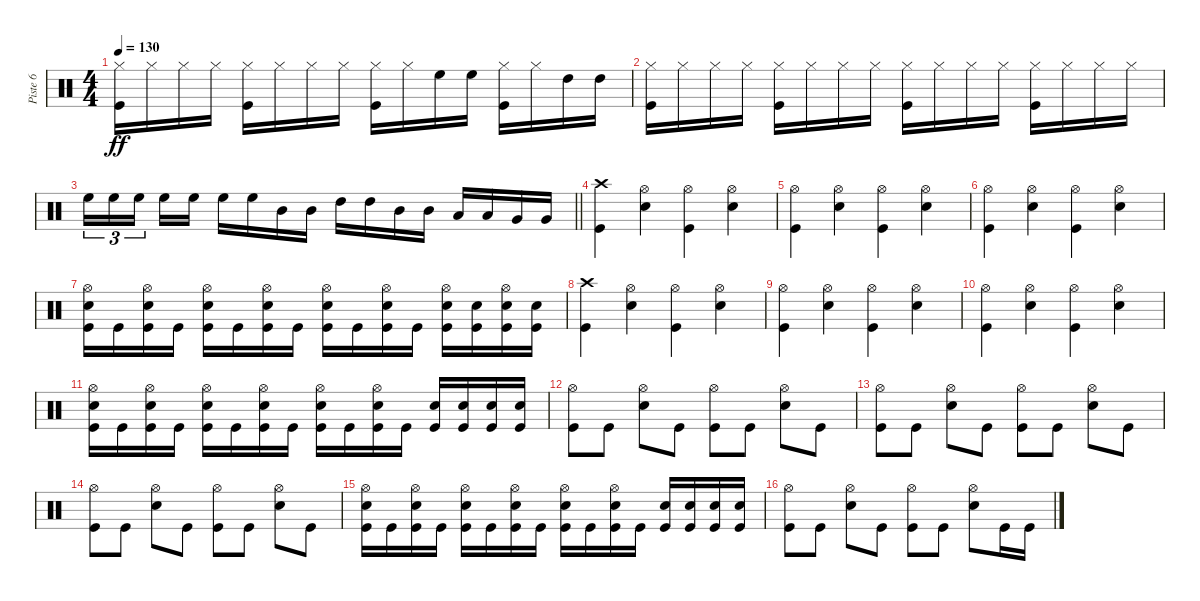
\track ("Piste 6" "Piste 6") {instrument percussion}
\staff {score}
\articulation defaults
\ts (4 4)
\tempo 130
\clef neutral
\ks c
("Kick (hit)" "Hi-Hat (closed)").16{dy ff} "Hi-Hat (closed)".16 "Hi-Hat (closed)".16 "Hi-Hat (closed)".16 ("Kick (hit)" "Hi-Hat (closed)").16 "Hi-Hat (closed)".16 "Hi-Hat (closed)".16 "Hi-Hat (closed)".16 ("Kick (hit)" "Hi-Hat (closed)").16 "Hi-Hat (closed)".16 "High Floor Tom (hit)".16 "High Floor Tom (hit)".16 ("Kick (hit)" "Hi-Hat (closed)").16 "Hi-Hat (closed)".16 "High Tom (hit)".16 "High Tom (hit)".16 |
("Kick (hit)" "Hi-Hat (closed)").16 "Hi-Hat (closed)".16 "Hi-Hat (closed)".16 "Hi-Hat (closed)".16 ("Kick (hit)" "Hi-Hat (closed)").16 "Hi-Hat (closed)".16 "Hi-Hat (closed)".16 "Hi-Hat (closed)".16 ("Kick (hit)" "Hi-Hat (closed)").16 "Hi-Hat (closed)".16 "Hi-Hat (closed)".16 "Hi-Hat (closed)".16 ("Kick (hit)" "Hi-Hat (closed)").16 "Hi-Hat (closed)".16 "Hi-Hat (closed)".16 "Hi-Hat (closed)".16 |
\barLineRight lightlight "High Floor Tom (hit)".16{tu (3 2)} "High Floor Tom (hit)".16{tu (3 2)} "High Floor Tom (hit)".16{tu (3 2) beam splitsecondary} "High Floor Tom (hit)".16 "High Floor Tom (hit)".16 "High Floor Tom (hit)".16 "High Floor Tom (hit)".16 "Mid Tom (hit)".16 "Mid Tom (hit)".16 "High Tom (hit)".16 "High Tom (hit)".16 "Mid Tom (hit)".16 "Mid Tom (hit)".16 "Low Tom (hit)".16 "Low Tom (hit)".16 "Very Low Tom (hit)".16 "Very Low Tom (hit)".16
|
("Crash high (hit)" "Kick (hit)").4 ("Snare (hit) 2" "Hi-Hat (open)").4 ("Hi-Hat (open)" "Kick (hit)").4 ("Snare (hit) 2" "Hi-Hat (open)").4 |
("Hi-Hat (open)" "Kick (hit)").4 ("Snare (hit) 2" "Hi-Hat (open)").4 ("Kick (hit)" "Hi-Hat (open)").4 ("Hi-Hat (open)" "Snare (hit) 2").4 |
("Kick (hit)" "Hi-Hat (open)").4 ("Hi-Hat (open)" "Snare (hit) 2").4 ("Kick (hit)" "Hi-Hat (open)").4 ("Hi-Hat (open)" "Snare (hit) 2").4 |
("Hi-Hat (open)" "Snare (hit) 2" "Kick (hit)").16 "Kick (hit)".16 ("Hi-Hat (open)" "Snare (hit) 2" "Kick (hit)").16 "Kick (hit)".16 ("Hi-Hat (open)" "Snare (hit) 2" "Kick (hit)").16 "Kick (hit)".16 ("Hi-Hat (open)" "Snare (hit) 2" "Kick (hit)").16 "Kick (hit)".16 ("Hi-Hat (open)" "Snare (hit) 2" "Kick (hit)").16 "Kick (hit)".16 ("Hi-Hat (open)" "Snare (hit) 2" "Kick (hit)").16 "Kick (hit)".16 ("Hi-Hat (open)" "Snare (hit) 2" "Kick (hit)").16 ("Snare (hit) 2" "Kick (hit)").16 ("Hi-Hat (open)" "Snare (hit) 2" "Kick (hit)").16 ("Snare (hit) 2" "Kick (hit)").16 |
("Crash high (hit)" "Kick (hit)").4 ("Snare (hit) 2" "Hi-Hat (open)").4 ("Hi-Hat (open)" "Kick (hit)").4 ("Snare (hit) 2" "Hi-Hat (open)").4 |
("Hi-Hat (open)" "Kick (hit)").4 ("Snare (hit) 2" "Hi-Hat (open)").4 ("Kick (hit)" "Hi-Hat (open)").4 ("Hi-Hat (open)" "Snare (hit) 2").4 |
("Kick (hit)" "Hi-Hat (open)").4 ("Hi-Hat (open)" "Snare (hit) 2").4 ("Kick (hit)" "Hi-Hat (open)").4 ("Hi-Hat (open)" "Snare (hit) 2").4 |
("Hi-Hat (open)" "Snare (hit) 2" "Kick (hit)").16 "Kick (hit)".16 ("Hi-Hat (open)" "Snare (hit) 2" "Kick (hit)").16 "Kick (hit)".16 ("Hi-Hat (open)" "Snare (hit) 2" "Kick (hit)").16 "Kick (hit)".16 ("Hi-Hat (open)" "Snare (hit) 2" "Kick (hit)").16 "Kick (hit)".16 ("Hi-Hat (open)" "Snare (hit) 2" "Kick (hit)").16 "Kick (hit)".16 ("Hi-Hat (open)" "Snare (hit) 2" "Kick (hit)").16 "Kick (hit)".16 ("Snare (hit) 2" "Kick (hit)").16 ("Snare (hit) 2" "Kick (hit)").16 ("Snare (hit) 2" "Kick (hit)").16 ("Snare (hit) 2" "Kick (hit)").16 |
("Hi-Hat (open)" "Kick (hit)").8 "Kick (hit)".8 ("Snare (hit) 2" "Hi-Hat (open)").8 "Kick (hit)".8 ("Kick (hit)" "Hi-Hat (open)").8 "Kick (hit)".8 ("Snare (hit) 2" "Hi-Hat (open)").8 "Kick (hit)".8 |
("Kick (hit)" "Hi-Hat (open)").8 "Kick (hit)".8 ("Snare (hit) 2" "Hi-Hat (open)").8 "Kick (hit)".8 ("Kick (hit)" "Hi-Hat (open)").8 "Kick (hit)".8 ("Snare (hit) 2" "Hi-Hat (open)").8 "Kick (hit)".8 |
("Hi-Hat (open)" "Kick (hit)").8 "Kick (hit)".8 ("Snare (hit) 2" "Hi-Hat (open)").8 "Kick (hit)".8 ("Kick (hit)" "Hi-Hat (open)").8 "Kick (hit)".8 ("Snare (hit) 2" "Hi-Hat (open)").8 "Kick (hit)".8 |
("Hi-Hat (open)" "Snare (hit) 2" "Kick (hit)").16 "Kick (hit)".16 ("Hi-Hat (open)" "Snare (hit) 2" "Kick (hit)").16 "Kick (hit)".16 ("Hi-Hat (open)" "Snare (hit) 2" "Kick (hit)").16 "Kick (hit)".16 ("Hi-Hat (open)" "Snare (hit) 2" "Kick (hit)").16 "Kick (hit)".16 ("Hi-Hat (open)" "Snare (hit) 2" "Kick (hit)").16 "Kick (hit)".16 ("Hi-Hat (open)" "Snare (hit) 2" "Kick (hit)").16 "Kick (hit)".16 ("Snare (hit) 2" "Kick (hit)").16 ("Snare (hit) 2" "Kick (hit)").16 ("Snare (hit) 2" "Kick (hit)").16 ("Snare (hit) 2" "Kick (hit)").16 |
("Hi-Hat (open)" "Kick (hit)").8 "Kick (hit)".8 ("Snare (hit) 2" "Hi-Hat (open)").8 "Kick (hit)".8 ("Kick (hit)" "Hi-Hat (open)").8 "Kick (hit)".8 ("Snare (hit) 2" "Hi-Hat (open)").8 "Kick (hit)".16 "Kick (hit)".16
